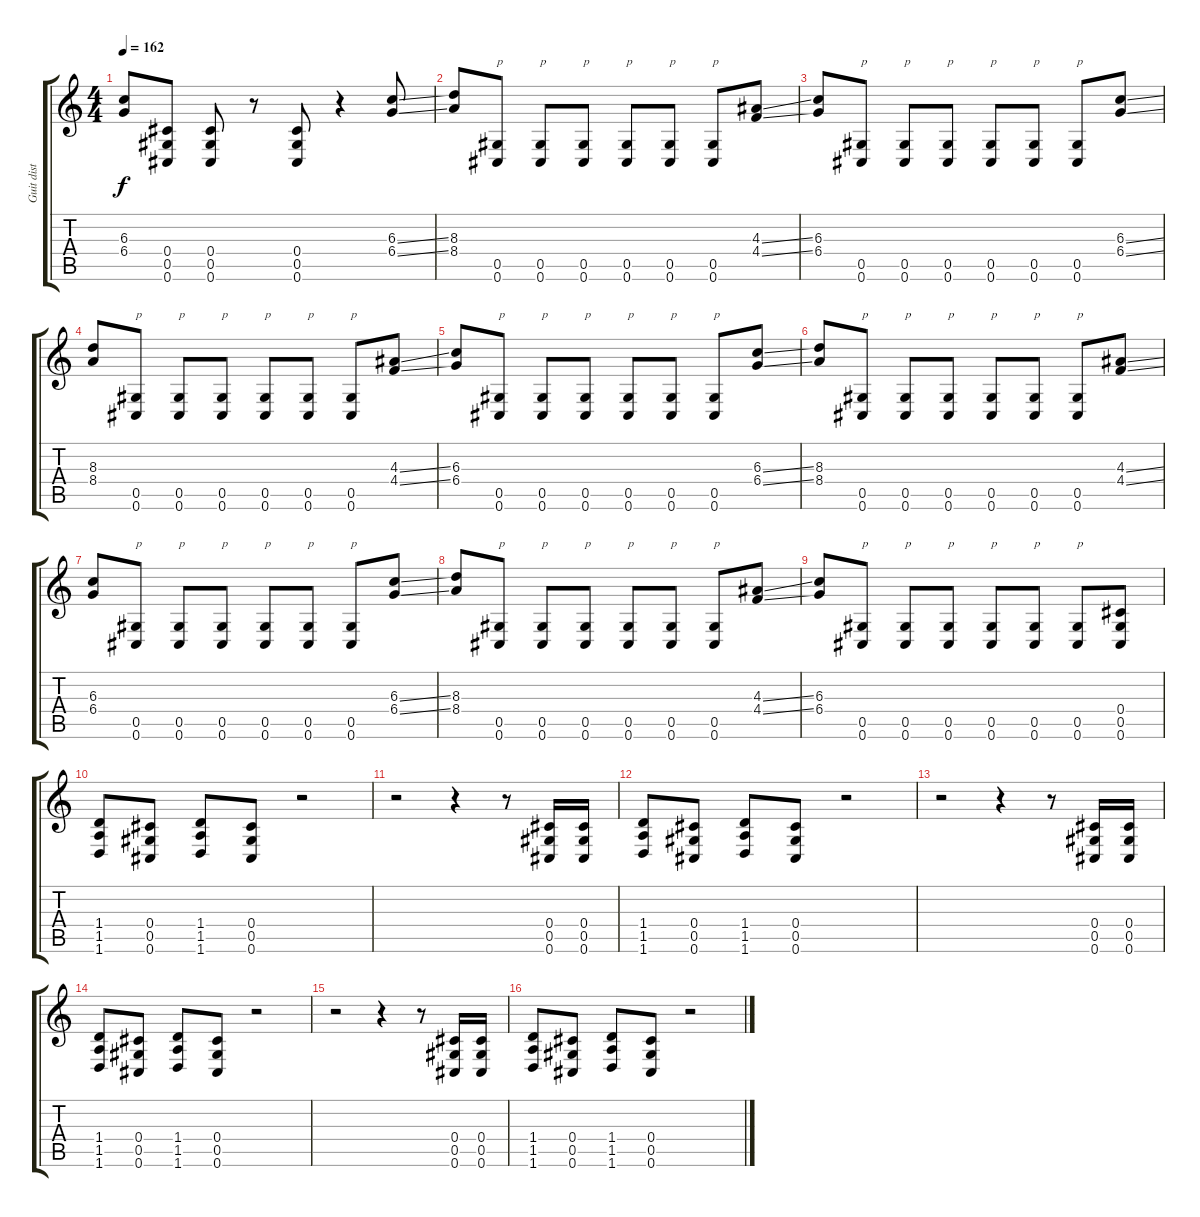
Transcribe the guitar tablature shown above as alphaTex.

\track ("Guit dist 2" "Guit dist ") {instrument distortionguitar}
\staff {score tabs}
\tuning (Eb4 Bb3 Gb3 Db3 Ab2 Db2) {hide}
\ts (4 4)
\tempo 162
\clef g2
\ks c
(6.3 6.4).8{dy f} (0.4 0.5 0.6).8 (0.4 0.5 0.6).8 r.8 (0.4 0.5 0.6).8 r.4 (6.3{ss} 6.4{ss}).8 |
(8.3 8.4).8 (0.5 0.6).8{txt "p"} (0.5 0.6).8{txt "p"} (0.5 0.6).8{txt "p"} (0.5 0.6).8{txt "p"} (0.5 0.6).8{txt "p"} (0.5 0.6).8{txt "p"} (4.3{ss} 4.4{ss}).8 |
(6.3 6.4).8 (0.5 0.6).8{txt "p"} (0.5 0.6).8{txt "p"} (0.5 0.6).8{txt "p"} (0.5 0.6).8{txt "p"} (0.5 0.6).8{txt "p"} (0.5 0.6).8{txt "p"} (6.3{ss} 6.4{ss}).8 |
(8.3 8.4).8 (0.5 0.6).8{txt "p"} (0.5 0.6).8{txt "p"} (0.5 0.6).8{txt "p"} (0.5 0.6).8{txt "p"} (0.5 0.6).8{txt "p"} (0.5 0.6).8{txt "p"} (4.3{ss} 4.4{ss}).8 |
(6.3 6.4).8 (0.5 0.6).8{txt "p"} (0.5 0.6).8{txt "p"} (0.5 0.6).8{txt "p"} (0.5 0.6).8{txt "p"} (0.5 0.6).8{txt "p"} (0.5 0.6).8{txt "p"} (6.3{ss} 6.4{ss}).8 |
(8.3 8.4).8 (0.5 0.6).8{txt "p"} (0.5 0.6).8{txt "p"} (0.5 0.6).8{txt "p"} (0.5 0.6).8{txt "p"} (0.5 0.6).8{txt "p"} (0.5 0.6).8{txt "p"} (4.3{ss} 4.4{ss}).8 |
(6.3 6.4).8 (0.5 0.6).8{txt "p"} (0.5 0.6).8{txt "p"} (0.5 0.6).8{txt "p"} (0.5 0.6).8{txt "p"} (0.5 0.6).8{txt "p"} (0.5 0.6).8{txt "p"} (6.3{ss} 6.4{ss}).8 |
(8.3 8.4).8 (0.5 0.6).8{txt "p"} (0.5 0.6).8{txt "p"} (0.5 0.6).8{txt "p"} (0.5 0.6).8{txt "p"} (0.5 0.6).8{txt "p"} (0.5 0.6).8{txt "p"} (4.3{ss} 4.4{ss}).8 |
(6.3 6.4).8 (0.5 0.6).8{txt "p"} (0.5 0.6).8{txt "p"} (0.5 0.6).8{txt "p"} (0.5 0.6).8{txt "p"} (0.5 0.6).8{txt "p"} (0.5 0.6).8{txt "p"} (0.4 0.5 0.6).8 |
(1.4 1.5 1.6).8 (0.4 0.5 0.6).8 (1.4 1.5 1.6).8 (0.4 0.5 0.6).8 r.2 |
r.2 r.4 r.8 (0.4 0.5 0.6).16 (0.4 0.5 0.6).16 |
(1.4 1.5 1.6).8 (0.4 0.5 0.6).8 (1.4 1.5 1.6).8 (0.4 0.5 0.6).8 r.2 |
r.2 r.4 r.8 (0.4 0.5 0.6).16 (0.4 0.5 0.6).16 |
(1.4 1.5 1.6).8 (0.4 0.5 0.6).8 (1.4 1.5 1.6).8 (0.4 0.5 0.6).8 r.2 |
r.2 r.4 r.8 (0.4 0.5 0.6).16 (0.4 0.5 0.6).16 |
(1.4 1.5 1.6).8 (0.4 0.5 0.6).8 (1.4 1.5 1.6).8 (0.4 0.5 0.6).8 r.2
